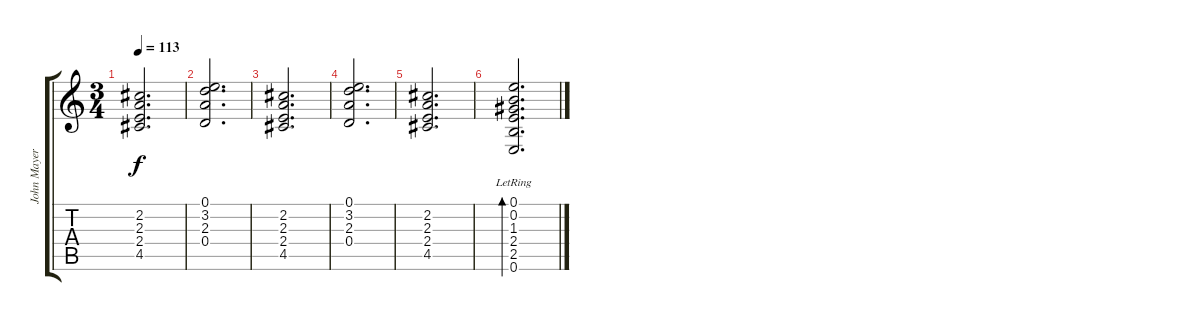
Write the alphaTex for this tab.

\track ("John Mayer" "John Mayer") {instrument acousticguitarsteel}
\staff {score tabs}
\tuning (E4 B3 G3 D3 A2 E2) {hide}
\ts (3 4)
\tempo 113
\clef g2
\ks c
(2.2 2.3 2.4 4.5).2{d dy f} |
(0.1 3.2 2.3 0.4).2{d} |
(2.2 2.3 2.4 4.5).2{d} |
(0.1 3.2 2.3 0.4).2{d} |
(2.2 2.3 2.4 4.5).2{d} |
(0.1{lr} 0.2{lr} 1.3{lr} 2.4{lr} 2.5{lr} 0.6{lr}).2{d bd 60}
